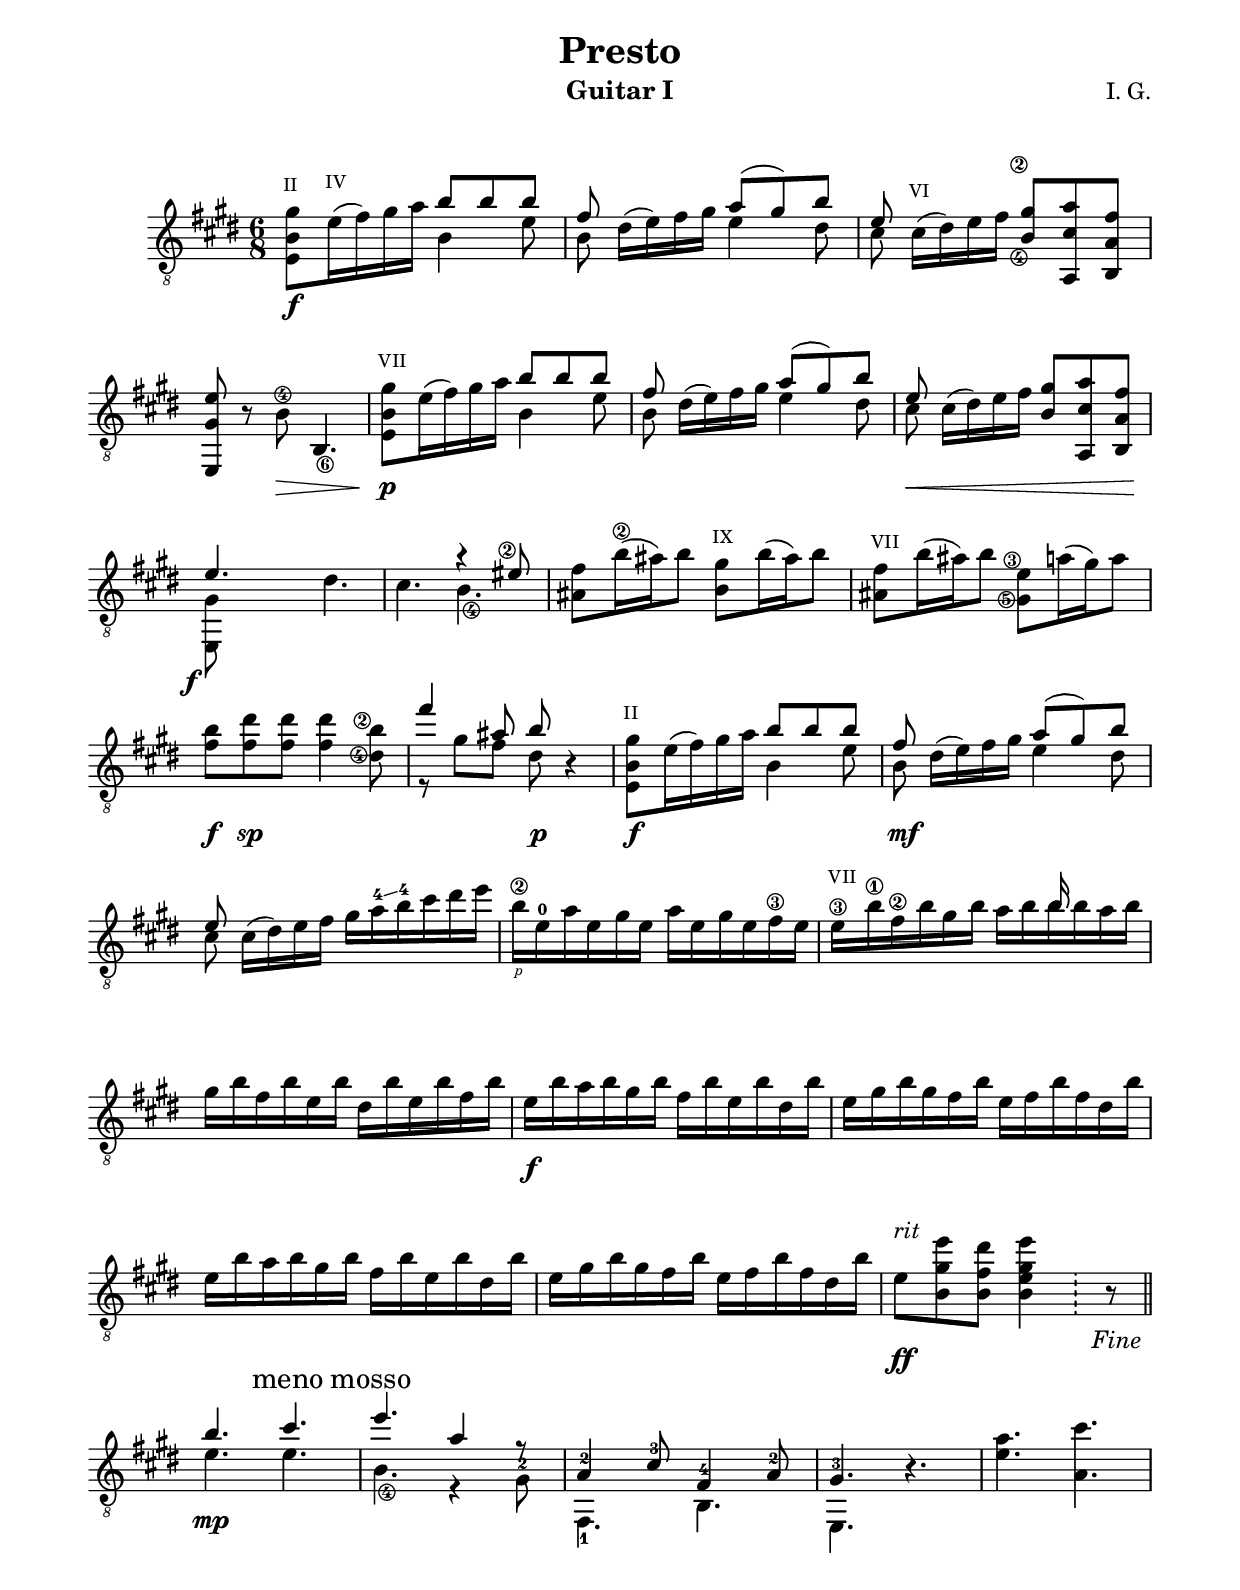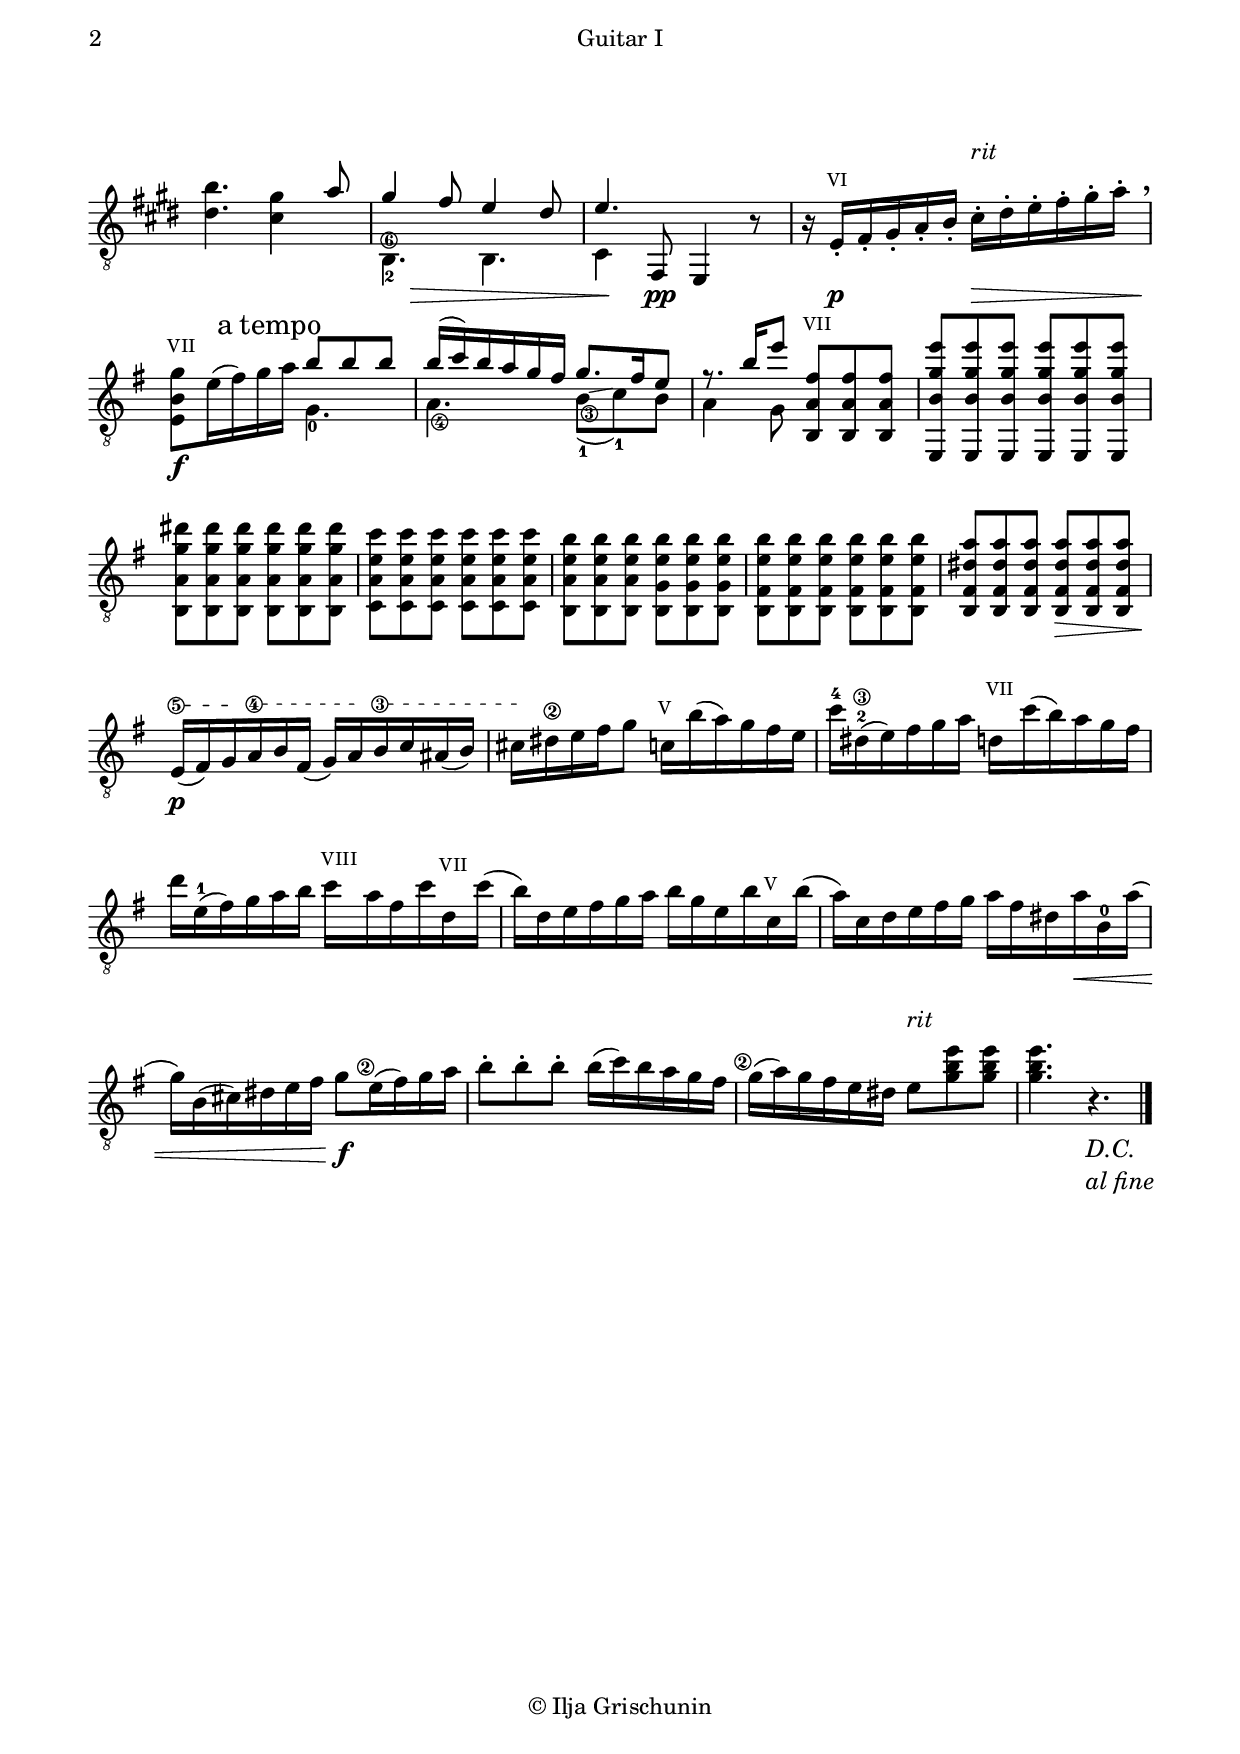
\version "2.18.0"

\language "deutsch"

\header {
  title = "Presto"
  instrument = "Guitar I"
  meter = ""
  composer = "I. G."
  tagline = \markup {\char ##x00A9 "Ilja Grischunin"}
}

\paper {
  #(set-paper-size "a4")
  top-system-spacing.basic-distance = #25
  top-markup-spacing.basic-distance = #8
  markup-system-spacing.basic-distance = #26
  system-system-spacing.basic-distance = #20
  last-bottom-spacing.basic-distance = #25
  left-margin = 15
  right-margin = 15
  %two-sided = ##t
  %inner-margin = 25
  %outer-margin = 15
}

\layout {
  indent =  1\cm
  \context {
    \Score
    \remove "Bar_number_engraver"
  }
}

%\include "global.ly"
\version "2.19.15"

\language "deutsch"

%%%%%%%%% SCRIPTS %%%%%%%%%
#(define RH rightHandFinger)

stringNumSpan =
#(define-music-function (parser location StringNumber) (string?)
   #{
     \override TextSpanner.font-size = #-5
     \override TextSpanner.dash-fraction = #0.3
     \override TextSpanner.dash-period = #1.5
     %\override TextSpanner.bound-details.right.arrow = ##t
     %\override TextSpanner.arrow-width = #0.2
     %\override TextSpanner.arrow-length = #0.7
     \override TextSpanner.bound-details.left.stencil-align-dir-y = #CENTER
     \override TextSpanner.bound-details.left.text = \markup { \circle \number #StringNumber }
   #})

guitarOne =
\relative
{
  \key e \major
  \time 6/8
  \compressFullBarRests
  %\override TextScript.self-alignment-X = #CENTER
  \clef "treble_8"
  \override TextScript.extra-offset = #'(-.3 . 1)
  \textLengthOn
  \override TextScript.font-size = -2
  <e h' gis'>8^"II" e'16^"IV"( fis) gis a
  <<
    {
      h8 h h fis
    }
    \\
    {
      h,4 e8 h
    }
  >>
  dis16( e) fis gis
  <<
    {
      a8( gis) h e,
    }
    \\
    {
      e4 dis8 cis
    }
  >>
  cis16^"VI"( dis) e fis
  \override StringNumber.staff-padding = #'()
  \once \override StringNumber.self-alignment-X = #RIGHT
  <h,\4 gis'\2>8 <a, cis' a'><h a' fis'><e, gis' e'> r8 h''\4
  \once \override StringNumber.extra-offset = #'(.5 . .5)
  h,4._\6
  <e h' gis'>8^"VII" e'16( fis) gis a
  <<
    {
      h8 h h fis
    }
    \\
    {
      h,4 e8 h
    }
  >>
  dis16( e) fis gis
  <<
    {
      a8( gis) h e,
    }
    \\
    {
      e4 dis8 cis
    }
  >>
  cis16( dis) e fis <h, gis'>8 <a, cis' a'><h a' fis'>
  <<
    {
      e'4. s
    }
    \\
    {
      <e,, gis'>8 s4 dis''4.
    }
  >>
  cis
  <<
    {
      \override StringNumber.staff-padding = #'()
      r4
      \once \override StringNumber.extra-offset = #'(-.7 . -2)
      eis8\2
    }
    \\
    {
      \override StringNumber.staff-padding = #'()
      \once \override StringNumber.extra-offset = #'(.7 . 2.7)
      h4._\4
    }
  >>
  <ais fis'>8 h'16(\2 ais) h8 <h, gis'>^"IX" h'16( ais) h8
  <ais, fis'>^"VII" h'16( ais)
  \once \override StringNumber.extra-offset = #'(2.5 . -2.5)
  h8\3
  \once \override StringNumber.extra-offset = #'(-1.7 . -4.3)
  <gis,\5 e'> a'16( gis) a8
  <fis h><fis dis'> q
  \once \override StringNumber.extra-offset = #'(3.5 . -2)
  <fis dis'\2>4
  \once \override StringNumber.extra-offset = #'(-1.7 . -4.3)
  <dis\4 h'>8
  <<
    {
      fis'4 ais,8 h
    }
    \\
    {
      r8 gis fis dis
    }
  >>
  r4
  <e, h' gis'>8^"II" e'16( fis) gis a
  <<
    {
      h8 h h fis
    }
    \\
    {
      h,4 e8 h
    }
  >>
  dis16( e) fis gis
  <<
    {
      a8( gis) h e,
    }
    \\
    {
      e4 dis8 cis
    }
  >>
  cis16( dis) e fis gis a-4-\markup {
    \postscript #"1.5 6 moveto 1.3 .4 rlineto stroke"
  } h-4 cis dis e
  h\2_\RH #1 e,-0 a e gis e a e gis e fis\3 e
  e\3^"VII" h'\1 fis\2 h gis h <<
    {
      s8 h16 s8.
    }
    \\
    {
      a16 h h h a h
    }
  >>
  gis h fis h e, h' dis, h' e, h' fis h
  e, h' a h gis h fis h e, h' dis, h'
  e, gis h gis fis h e, fis h fis dis h'
  e, h' a h gis h fis h e, h' dis, h'
  e, gis h gis fis h e, fis h fis dis h'
  e,8 <h gis' e'><h fis' dis'><h e gis e'>4
  \bar "!"
  \tag #'Part {
    \once \override TextScript.self-alignment-X = #CENTER
    \once \override TextScript.extra-offset = #'(1 . -1)
    \once \override TextScript.font-size = 0.5
    r8_\markup {\italic Fine}
  }
  \tag #'Partitur {r8}
  \bar "||"
  \tag  #'Part {\break}
  %\once \override Score.RehearsalMark.self-alignment-X = #LEFT
  \once \override Score.RehearsalMark.extra-offset = #'(7 . 1)
  %\once \override Score.RehearsalMark.font-size = 0.5
  \mark \markup {meno mosso}
  <<
    {
      \override Fingering.staff-padding = #'()
      h'4. cis e a,4 r8 a,4-2 cis8-3 fis,4-4 a8-2 gis4.-3
    }
    \\
    {
      \override Fingering.staff-padding = #'()
      e'4. e
      \once \override StringNumber.extra-offset = #'(.6 . 2.5)
      h_\4 r4 gis8^2 fis,4.-1 h e,
    }
  >>
  r4. <e'' a><a, cis'><dis h'>
  <<
    {
      s4 a'8 gis4 fis8 e4 dis8 e4.
    }
    \\
    {
      \override StringNumber.staff-padding = #'()
      <cis gis'>4 s8 h,4.-2^\6 h cis4 \stemUp fis,8
    }
  >>
  e4 r8
  r16 e'-.^"VI" fis-. gis-. a-. h-.
  cis-. dis-. e-. fis-. gis-.
  \override BreathingSign.extra-offset = #'(1 . 1)
  a-. \breathe
  \break
  %\once \override Score.RehearsalMark.self-alignment-X = #LEFT
  \once \override Score.RehearsalMark.extra-offset = #'(7 . 1)
  %\once \override Score.RehearsalMark.font-size = -0.2
  \mark \markup { a tempo}

  \override Staff.Clef.break-visibility = #begin-of-line-visible
  %\override Staff.Clef #'explicitClefVisibility = #begin-of-line-visible
  \override Staff.TimeSignature.break-visibility = #begin-of-line-visible
  \set Staff.explicitKeySignatureVisibility = #begin-of-line-visible % this will do the job with the time signatures
  \override Staff.KeyCancellation.break-visibility = #all-invisible
  \override Staff.KeyCancellation.explicitKeySignatureVisibility = #all-invisible

  \key e \minor
  <e, h' g'>8^"VII" e'16( fis) g a
  <<
    {
      h8 h h h16( c) h a g fis g8. fis16 e8 r8. h'16 e8
    }
    \\
    {
      \override Fingering.staff-padding = #'()
      g,,4.-0
      \once \override StringNumber.extra-offset = #'(.6 . 2.8)
      a_\4
      \once \override StringNumber.extra-offset = #'(.6 . 5.5)
      h8(_\3-1-\markup {
        \postscript #"1.2 3.2 moveto 2.3 .4 rlineto stroke"
      } c)-1 h a4 g8
    }
  >>
  <h, a' fis'>8^"VII"
  \repeat unfold 2 {<h a' fis'>8}
  \repeat unfold 6 {<e, h'' g' e'>}
  \repeat unfold 6 {<h' a' g' dis'>}
  \repeat unfold 6 {<c a' e' c'>}
  \repeat unfold 3 {<h a' e' h'>}
  \repeat unfold 3 {<h g' e' h'>}
  \repeat unfold 6 {<h fis' e' h'>}
  \repeat unfold 6 {<h fis' dis' a'>}
  \override Fingering.staff-padding = #'()
  \stringNumSpan "5"
  e16(\startTextSpan fis) g\stopTextSpan
  \stringNumSpan "4"
  a\startTextSpan h fis( g) a\stopTextSpan
  \stringNumSpan "3"
  h\startTextSpan c ais( h)
  cis\stopTextSpan
  \once \override StringNumber.extra-offset = #'(0 . 1)
  dis\2 e fis g8 c,16^"V" h'( a) g fis e
  c'-4 dis,(-2\3 e) fis g a d,^"VII" c'( h) a g fis
  d' e,(-1 fis) g a h c^"VIII" a fis c' d,^"VII" c'(
  h) d, e fis g a h g e h' c,^"V" h'(
  a) c, d e fis g a fis dis a' h,-0 a'(
  g) h,( cis) dis e fis g8
  \once \override StringNumber.extra-offset = #'(-1 . -.5)
  e16(\2 fis) g a
  h8-. h-. h-. h16( c) h a g fis
  \once \override StringNumber.extra-offset = #'(-1.2 . -1)
  g(\2 a) g fis e dis e8 <g h e> q q4.
  \tag #'Part {
    \once \override TextScript.self-alignment-X = #CENTER
    \once \override TextScript.extra-offset = #'(3 . -1)
    \once \override TextScript.font-size = 0.5
    r4._\markup {
      \column {
        \italic D.C.
        \line {\italic {al fine}}
      }
    }
  }
  \tag #'Partitur {r4.}
  \bar "|."
}

\version "2.19.15"

dynamic = {
  \override Hairpin.to-barline = ##f
  s2.*3\f s4 s4\> s8. s16\! s2.*2\p s2\< s8. s16\!
  \tag #'Part {\once \override DynamicText.extra-offset = #'(-2 . 0)}
  \tag #'(Partitur PartI) {\once \override DynamicText.extra-offset = #'(-2.5 . 3)}
  s2.*4\f s8\f s8\sp s2 s4. s4.\p s2.\f s2.*5\mf s2.*4\f
  \once \override TextScript.extra-offset = #'(0 . 10)
  s8\ff^\markup { \italic rit }
  s2
  \tag #'Partitur {s8\mp s2.*5 s8.}
  \tag #'Part { s8 s8\mp s2.*5 s16} s16
  s2 s8 s4\> s4. s4\! s8\pp s4
  \tag #'PartI {
    s8 s16 s8.\p s8
    \once \override TextScript.extra-offset = #'(0 . 12)
    s4.^\markup { \italic rit }\>
  }
  \tag #'PartII {
    s8\mp s4.\>
    \once \override TextScript.extra-offset = #'(0 . 12)
    s4^\markup { \italic rit } s8\p
  }
  \tag #'PartI {s2.*8\f}
  \tag #'PartII {
    \once \override TextScript.extra-offset = #'(-2 . 0)
    s2.*8-\markup {\dynamic f \normal-text marc}
  }
  s4. s\> s2.*5\p
  \tag #'PartI {s4. s8. s\< s4.}
  \tag #'PartII {s4. s\< s}
  s\f s2.*1 s4.
  \once \override TextScript.extra-offset = #'(0 . 12)
  s4.^\markup { \italic rit } s2.
}


\score {
  <<
    \new Staff %\with {
    %instrumentName = "Guitar I"
    %}{
    \removeWithTag #'Partitur
    \guitarOne
    %}
    \new Dynamics
    \removeWithTag #'(Partitur PartII)
    \dynamic
  >>
}